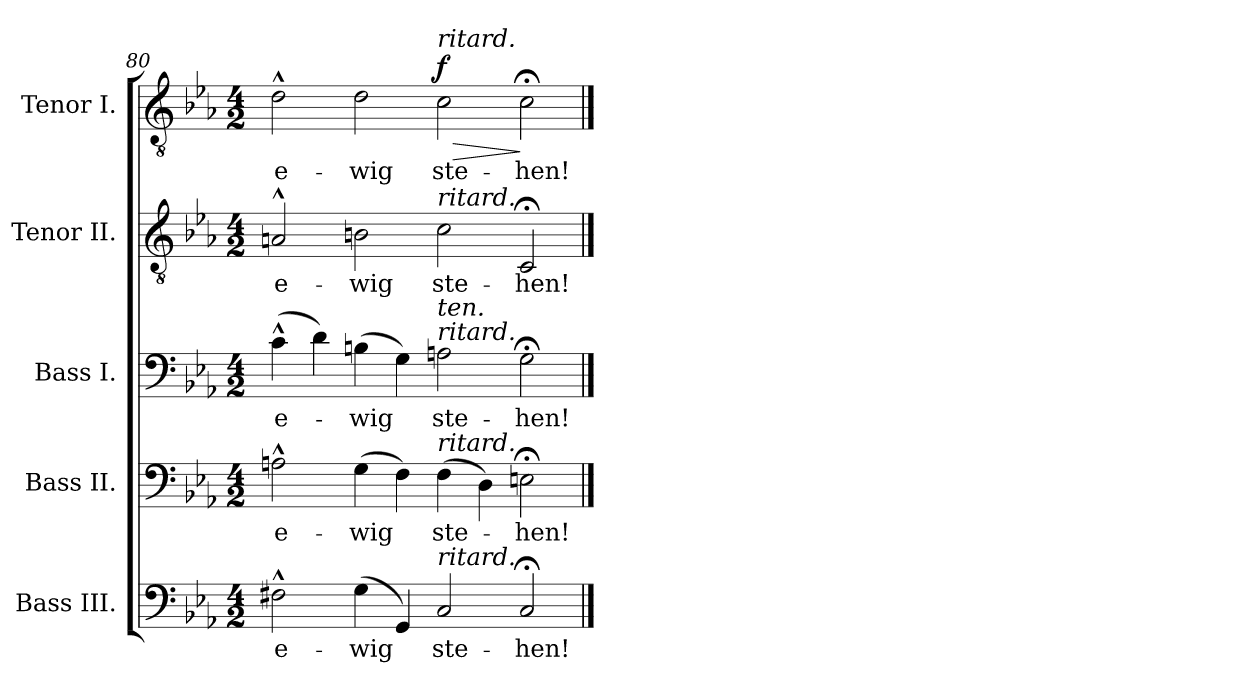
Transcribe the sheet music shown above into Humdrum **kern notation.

**kern	**text	**kern	**text	**kern	**text	**kern	**text	**kern	**text	**dynam
*part5	*part5	*part4	*part4	*part3	*part3	*part2	*part2	*part1	*part1	*part1
*staff5	*staff5	*staff4	*staff4	*staff3	*staff3	*staff2	*staff2	*staff1	*staff1	*staff1
*I"Bass III.	*	*I"Bass II.	*	*I"Bass I.	*	*I"Tenor II.	*	*I"Tenor I.	*	*
*I'BIII	*	*I'BII	*	*I'BI	*	*I'TII	*	*I'TI	*	*
!!LO:PB:g=z
*clefF4	*	*clefF4	*	*clefF4	*	*clefGv2	*	*clefGv2	*	*
*k[b-e-a-]	*	*k[b-e-a-]	*	*k[b-e-a-]	*	*k[b-e-a-]	*	*k[b-e-a-]	*	*
*M4/2	*	*M4/2	*	*M4/2	*	*M4/2	*	*M4/2	*	*
=80	=80	=80	=80	=80	=80	=80	=80	=80	=80	=80
!	!LO:LY:b	!	!LO:LY:b	!	!LO:LY:b	!	!LO:LY:b	!	!LO:LY:b	!
2F#X^^\	e-	2An^^\	e-	(>4c^^\	e-	2An^^/	e-	2d^^\	e-	.
.	.	.	.	4d\)	.	.	.	.	.	.
!	!LO:LY:b	!	!LO:LY:b	!	!LO:LY:b	!	!LO:LY:b	!	!LO:LY:b	!
(>4G\	-wig	(>4G\	-wig	(>4Bn\	-wig	2Bn\	-wig	2d\	-wig	.
4GG/)	.	4F\)	.	4G\)	.	.	.	.	.	.
!	!	!	!	!	!	!	!	!LO:TX:a:i:t=ritard.	!	!
!	!	!	!	!	!	!LO:TX:a:i:t=ritard.	!	!	!	!
!	!	!	!	!LO:TX:a:i:t=ritard.	!	!	!	!	!	!
!	!	!	!	!LO:TX:a:i:t=ten.	!	!	!	!	!	!
!	!	!LO:TX:a:i:t=ritard.	!	!	!	!	!	!	!	!
!LO:TX:a:i:t=ritard.	!	!	!	!	!	!	!	!	!	!
!	!LO:LY:b	!	!LO:LY:b	!	!LO:LY:b	!	!LO:LY:b	!	!LO:LY:b	!LO:HP:b
!	!	!	!	!	!	!	!	!	!	!LO:DY:n=1:a
2C/	ste-	(>4F\	ste-	2An\	ste-	2c\	ste-	2c\	ste-	> f
.	.	4D\)	.	.	.	.	.	.	.	.
!	!LO:LY:b	!	!LO:LY:b	!	!LO:LY:b	!	!LO:LY:b	!	!LO:LY:b	!
2C;</	-hen!	2En;<\	-hen!	2G;<\	-hen!	2C;</	-hen!	2c;<\	-hen!	]
==	==	==	==	==	==	==	==	==	==	==
*-	*-	*-	*-	*-	*-	*-	*-	*-	*-	*-
